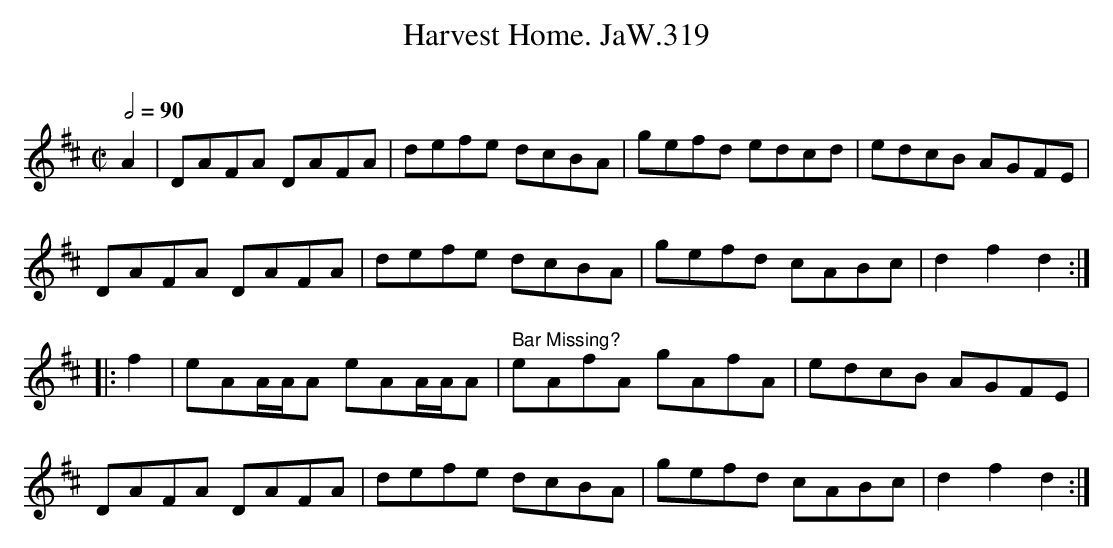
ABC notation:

X:1
T:Harvest Home. JaW.319
M:C|
L:1/8
Q:1/2=90
O:
K:D
A2|DAFA DAFA|defe dcBA|gefd edcd|edcB AGFE|
DAFA DAFA|defe dcBA|gefd cABc|d2f2d2:|
|:f2|eAA/A/A eAA/A/A|" Bar Missing?"eAfA gAfA|edcB AGFE|
DAFA DAFA|defe dcBA|gefd cABc|d2f2d2:|
